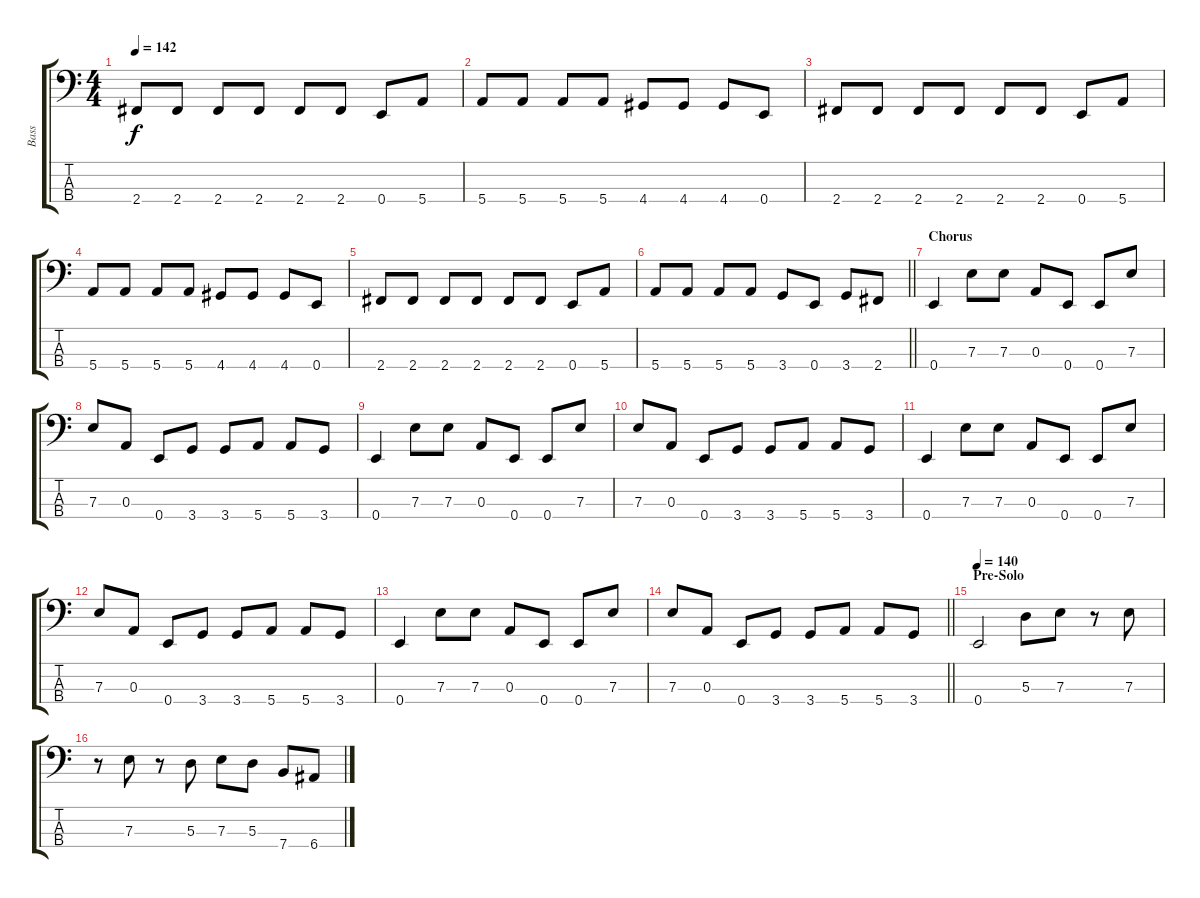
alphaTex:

\track ("Bass" "Bass") {instrument electricbassfinger}
\staff {score tabs}
\tuning (G2 D2 A1 E1) {hide}
\ts (4 4)
\tempo 142
\clef f4
\ks c
2.4.8{dy f} 2.4.8 2.4.8 2.4.8 2.4.8 2.4.8 0.4.8 5.4.8 |
5.4.8 5.4.8 5.4.8 5.4.8 4.4.8 4.4.8 4.4.8 0.4.8 |
2.4.8 2.4.8 2.4.8 2.4.8 2.4.8 2.4.8 0.4.8 5.4.8 |
5.4.8 5.4.8 5.4.8 5.4.8 4.4.8 4.4.8 4.4.8 0.4.8 |
2.4.8 2.4.8 2.4.8 2.4.8 2.4.8 2.4.8 0.4.8 5.4.8 |
\barLineRight lightlight
5.4.8 5.4.8 5.4.8 5.4.8 3.4.8 0.4.8 3.4.8 2.4.8 |
\section ("" "Chorus")
0.4.4 7.3.8 7.3.8 0.3.8 0.4.8 0.4.8 7.3.8 |
7.3.8 0.3.8 0.4.8 3.4.8 3.4.8 5.4.8 5.4.8 3.4.8 |
0.4.4 7.3.8 7.3.8 0.3.8 0.4.8 0.4.8 7.3.8 |
7.3.8 0.3.8 0.4.8 3.4.8 3.4.8 5.4.8 5.4.8 3.4.8 |
0.4.4 7.3.8 7.3.8 0.3.8 0.4.8 0.4.8 7.3.8 |
7.3.8 0.3.8 0.4.8 3.4.8 3.4.8 5.4.8 5.4.8 3.4.8 |
0.4.4 7.3.8 7.3.8 0.3.8 0.4.8 0.4.8 7.3.8 |
\barLineRight lightlight
7.3.8 0.3.8 0.4.8 3.4.8 3.4.8 5.4.8 5.4.8 3.4.8 |
\section ("" "Pre-Solo")
\tempo 140
0.4.2 5.3.8 7.3.8 r.8 7.3.8 |
r.8 7.3.8 r.8 5.3.8 7.3.8 5.3.8 7.4.8 6.4.8
